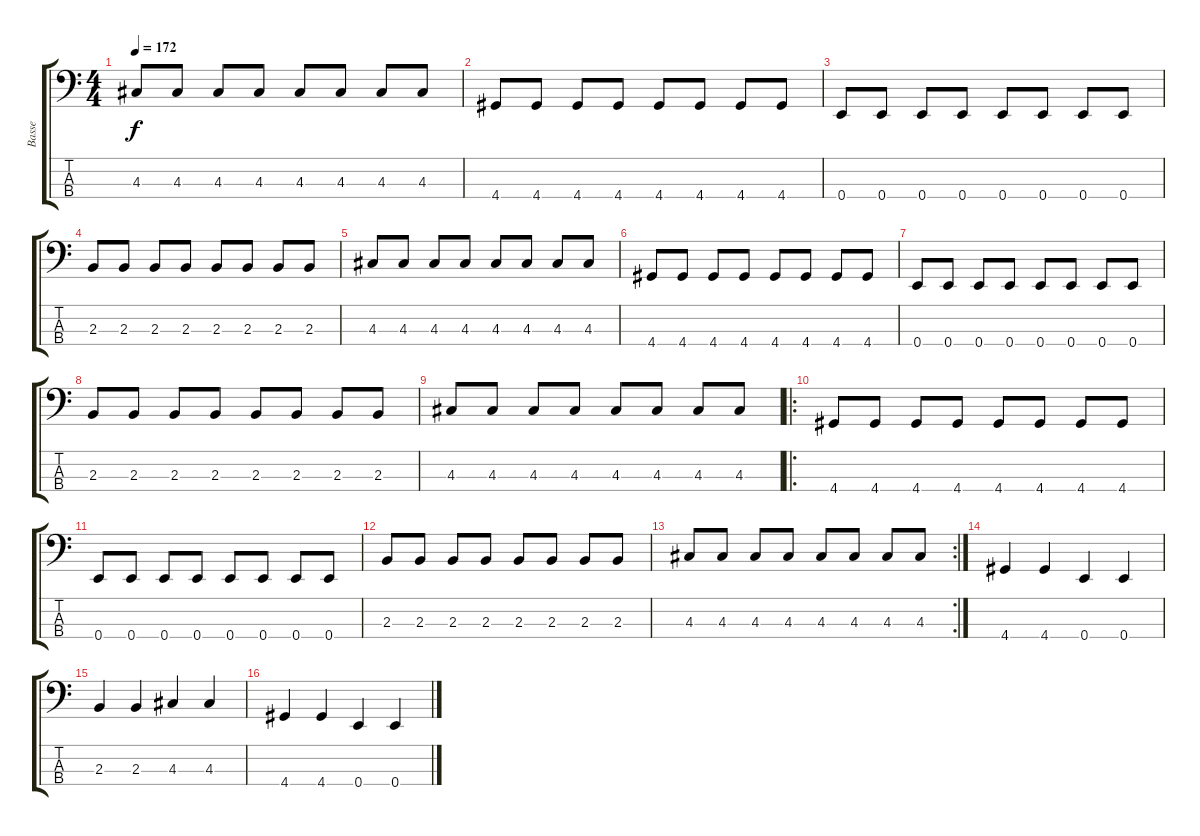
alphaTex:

\track ("Basse" "Basse") {instrument electricbasspick}
\staff {score tabs}
\tuning (G2 D2 A1 E1) {hide}
\ts (4 4)
\tempo 172
\clef f4
\ks c
4.3.8{dy f} 4.3.8 4.3.8 4.3.8 4.3.8 4.3.8 4.3.8 4.3.8 |
4.4.8 4.4.8 4.4.8 4.4.8 4.4.8 4.4.8 4.4.8 4.4.8 |
0.4.8 0.4.8 0.4.8 0.4.8 0.4.8 0.4.8 0.4.8 0.4.8 |
2.3.8 2.3.8 2.3.8 2.3.8 2.3.8 2.3.8 2.3.8 2.3.8 |
4.3.8 4.3.8 4.3.8 4.3.8 4.3.8 4.3.8 4.3.8 4.3.8 |
4.4.8 4.4.8 4.4.8 4.4.8 4.4.8 4.4.8 4.4.8 4.4.8 |
0.4.8 0.4.8 0.4.8 0.4.8 0.4.8 0.4.8 0.4.8 0.4.8 |
2.3.8 2.3.8 2.3.8 2.3.8 2.3.8 2.3.8 2.3.8 2.3.8 |
4.3.8 4.3.8 4.3.8 4.3.8 4.3.8 4.3.8 4.3.8 4.3.8 |
\ro
4.4.8 4.4.8 4.4.8 4.4.8 4.4.8 4.4.8 4.4.8 4.4.8 |
0.4.8 0.4.8 0.4.8 0.4.8 0.4.8 0.4.8 0.4.8 0.4.8 |
2.3.8 2.3.8 2.3.8 2.3.8 2.3.8 2.3.8 2.3.8 2.3.8 |
\rc 2
4.3.8 4.3.8 4.3.8 4.3.8 4.3.8 4.3.8 4.3.8 4.3.8 |
4.4.4 4.4.4 0.4.4 0.4.4 |
2.3.4 2.3.4 4.3.4 4.3.4 |
4.4.4 4.4.4 0.4.4 0.4.4
